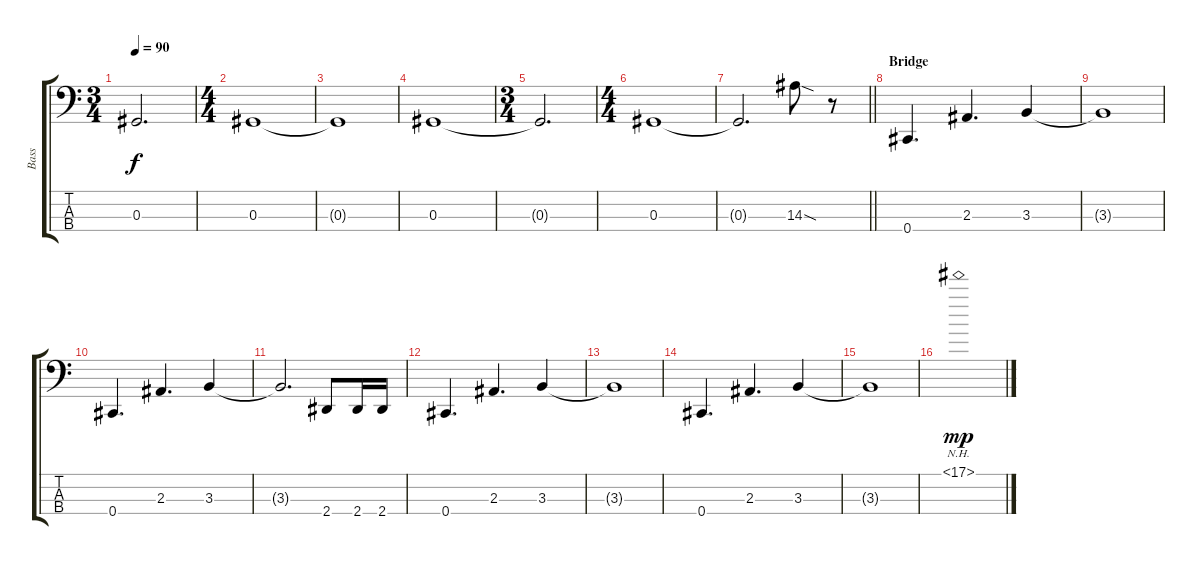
\track ("Bass" "Bass") {instrument electricbassfinger}
\staff {score tabs}
\tuning (Gb2 Db2 Ab1 Db1) {hide}
\ts (3 4)
\tempo 90
\clef f4
\ks c
0.3{t}.2{d dy f} |
\ts (4 4)
0.3.1 |
0.3{t}.1 |
0.3.1 |
\ts (3 4)
0.3{t}.2{d} |
\ts (4 4)
0.3.1 |
\barLineRight lightlight
0.3{t}.2{d} 14.3{sod}.8 r.8 |
\section ("" "Bridge")
0.4.4{d} 2.3.4{d} 3.3.4 |
3.3{t}.1 |
0.4.4{d} 2.3.4{d} 3.3.4 |
3.3{t}.2{d} 2.4.8 2.4.16 2.4.16 |
0.4.4{d} 2.3.4{d} 3.3.4 |
3.3{t}.1 |
0.4.4{d} 2.3.4{d} 3.3.4 |
3.3{t}.1 |
17.1{nh}.1{dy mp}
